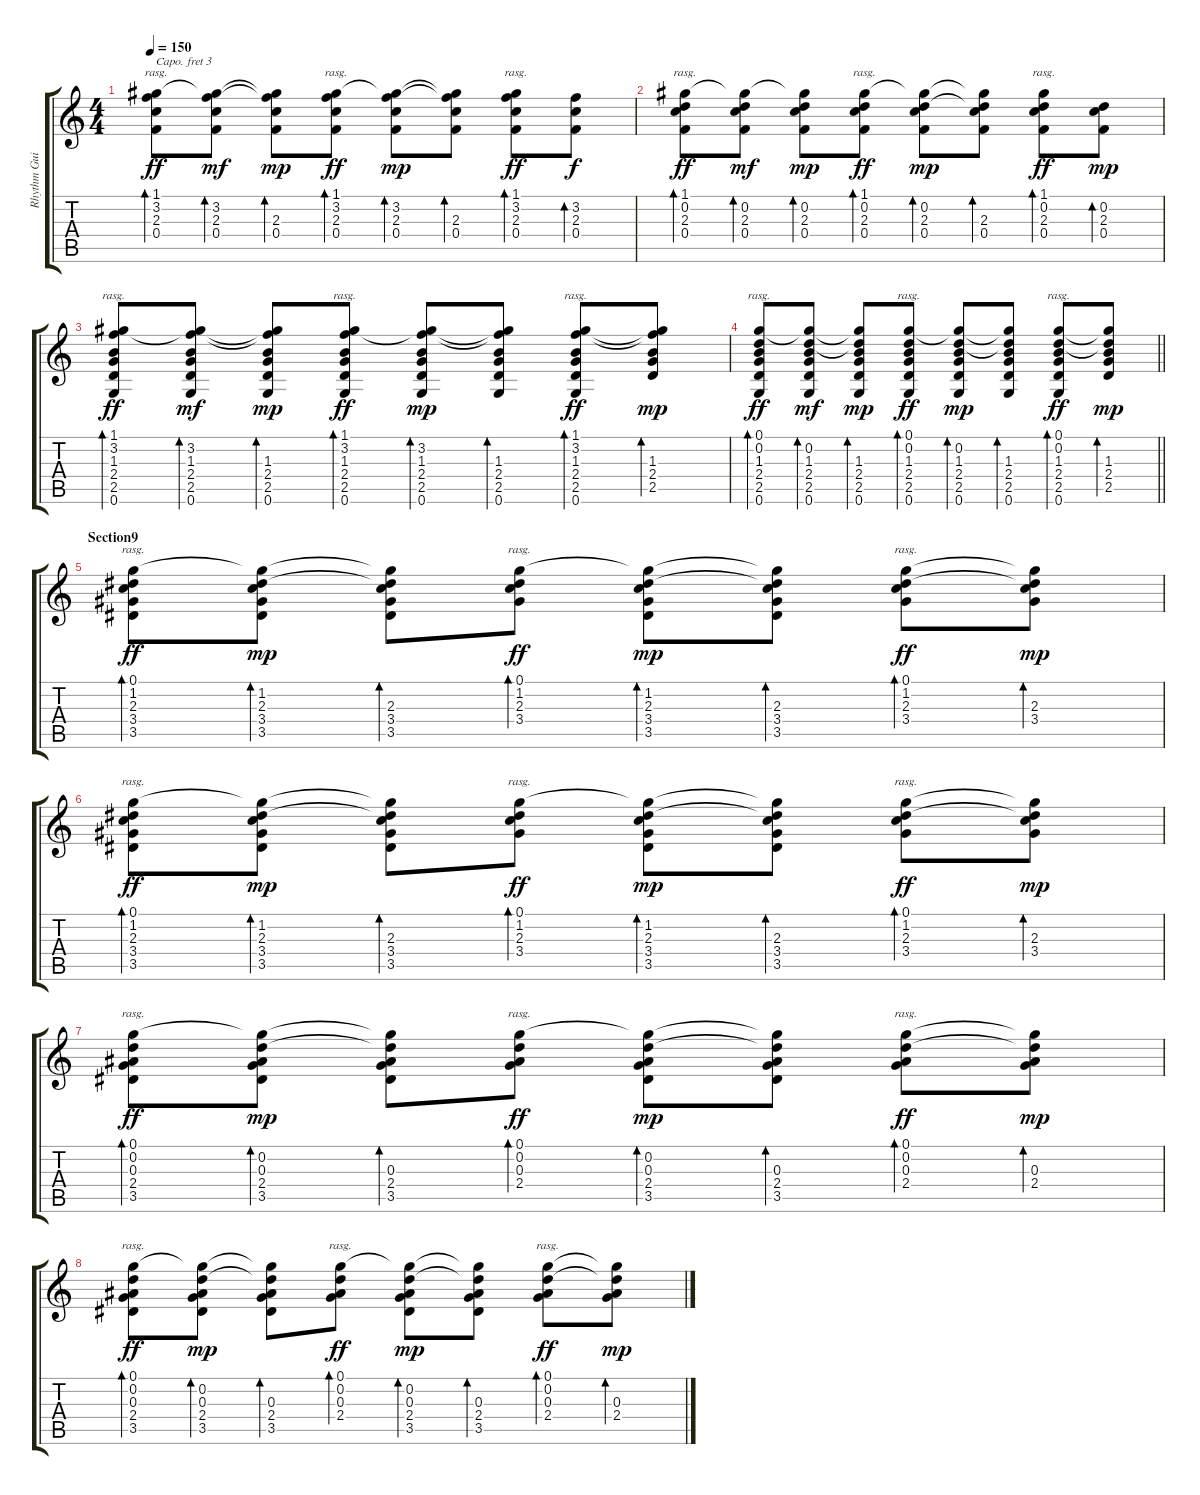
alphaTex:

\track ("Rhythm Guitar 2" "Rhythm Gui") {instrument acousticguitarnylon}
\staff {score tabs}
\capo 3
\tuning (E4 B3 G3 D3 A2 E2) {hide}
\ts (4 4)
\tempo 150
\clef g2
\ks c
(1.1 3.2 2.3 0.4).8{bd 120 rasg ii dy ff} (1.1{t} 3.2 2.3 0.4).8{bd 60 dy mf} (1.1{t} 3.2{t} 2.3 0.4).8{bd 60 dy mp} (1.1 3.2 2.3 0.4).8{bd 120 rasg ii dy ff} (1.1{t} 3.2 2.3 0.4).8{bd 60 dy mp} (1.1{t} 3.2{t} 2.3 0.4).8{bd 60} (1.1 3.2 2.3 0.4).8{bd 60 rasg ii dy ff} (3.2 2.3 0.4).8{bd 60 dy f} |
(1.1 0.2 2.3 0.4).8{bd 120 rasg ii dy ff} (1.1{t} 0.2 2.3 0.4).8{bd 60 dy mf} (1.1{t} 0.2 2.3 0.4).8{bd 60 dy mp} (1.1 0.2 2.3 0.4).8{bd 120 rasg ii dy ff} (1.1{t} 0.2 2.3 0.4).8{bd 60 dy mp} (1.1{t} 0.2{t} 2.3 0.4).8{bd 60} (1.1 0.2 2.3 0.4).8{bd 60 rasg ii dy ff} (0.2 2.3 0.4).8{bd 60 dy mp} |
(1.1 3.2 1.3 2.4 2.5 0.6).8{bd 480 rasg ii dy ff} (1.1{t} 3.2 1.3 2.4 2.5 0.6).8{bd 60 dy mf} (1.1{t} 3.2{t} 1.3 2.4 2.5 0.6).8{bd 60 dy mp} (1.1 3.2 1.3 2.4 2.5 0.6).8{bd 120 rasg ii dy ff} (1.1{t} 3.2 1.3 2.4 2.5 0.6).8{bd 60 dy mp} (1.1{t} 3.2{t} 1.3 2.4 2.5 0.6).8{bd 60} (1.1 3.2 1.3 2.4 2.5 0.6).8{bd 120 rasg ii dy ff} (1.1{t} 3.2{t} 1.3 2.4 2.5).8{bd 120 dy mp} |
\barLineRight lightlight
(0.1 0.2 1.3 2.4 2.5 0.6).8{bd 480 rasg ii dy ff} (0.1{t} 0.2 1.3 2.4 2.5 0.6).8{bd 60 dy mf} (0.1{t} 0.2{t} 1.3 2.4 2.5 0.6).8{bd 60 dy mp} (0.1 0.2 1.3 2.4 2.5 0.6).8{bd 120 rasg ii dy ff} (0.1{t} 0.2 1.3 2.4 2.5 0.6).8{bd 60 dy mp} (0.1{t} 0.2{t} 1.3 2.4 2.5 0.6).8{bd 60} (0.1 0.2 1.3 2.4 2.5 0.6).8{bd 120 rasg ii dy ff} (0.1{t} 0.2{t} 1.3 2.4 2.5).8{bd 120 dy mp} |
\section ("" "Section9")
(0.1 1.2 2.3 3.4 3.5).8{bd 480 rasg ii dy ff} (0.1{t} 1.2 2.3 3.4 3.5).8{bd 60 dy mp} (0.1{t} 1.2{t} 2.3 3.4 3.5).8{bd 60} (0.1 1.2 2.3 3.4).8{bd 480 rasg ii dy ff} (0.1{t} 1.2 2.3 3.4 3.5).8{bd 60 dy mp} (0.1{t} 1.2{t} 2.3 3.4 3.5).8{bd 60} (0.1 1.2 2.3 3.4).8{bd 480 rasg ii dy ff} (0.1{t} 1.2{t} 2.3 3.4).8{bd 60 dy mp} |
(0.1 1.2 2.3 3.4 3.5).8{bd 480 rasg ii dy ff} (0.1{t} 1.2 2.3 3.4 3.5).8{bd 60 dy mp} (0.1{t} 1.2{t} 2.3 3.4 3.5).8{bd 60} (0.1 1.2 2.3 3.4).8{bd 480 rasg ii dy ff} (0.1{t} 1.2 2.3 3.4 3.5).8{bd 60 dy mp} (0.1{t} 1.2{t} 2.3 3.4 3.5).8{bd 60} (0.1 1.2 2.3 3.4).8{bd 480 rasg ii dy ff} (0.1{t} 1.2{t} 2.3 3.4).8{bd 60 dy mp} |
(0.1 0.2 0.3 2.4 3.5).8{bd 480 rasg ii dy ff} (0.1{t} 0.2 0.3 2.4 3.5).8{bd 60 dy mp} (0.1{t} 0.2{t} 0.3 2.4 3.5).8{bd 60} (0.1 0.2 0.3 2.4).8{bd 480 rasg ii dy ff} (0.1{t} 0.2 0.3 2.4 3.5).8{bd 60 dy mp} (0.1{t} 0.2{t} 0.3 2.4 3.5).8{bd 60} (0.1 0.2 0.3 2.4).8{bd 480 rasg ii dy ff} (0.1{t} 0.2{t} 0.3 2.4).8{bd 60 dy mp} |
(0.1 0.2 0.3 2.4 3.5).8{bd 480 rasg ii dy ff} (0.1{t} 0.2 0.3 2.4 3.5).8{bd 60 dy mp} (0.1{t} 0.2{t} 0.3 2.4 3.5).8{bd 60} (0.1 0.2 0.3 2.4).8{bd 480 rasg ii dy ff} (0.1{t} 0.2 0.3 2.4 3.5).8{bd 60 dy mp} (0.1{t} 0.2{t} 0.3 2.4 3.5).8{bd 60} (0.1 0.2 0.3 2.4).8{bd 480 rasg ii dy ff} (0.1{t} 0.2{t} 0.3 2.4).8{bd 60 dy mp}
